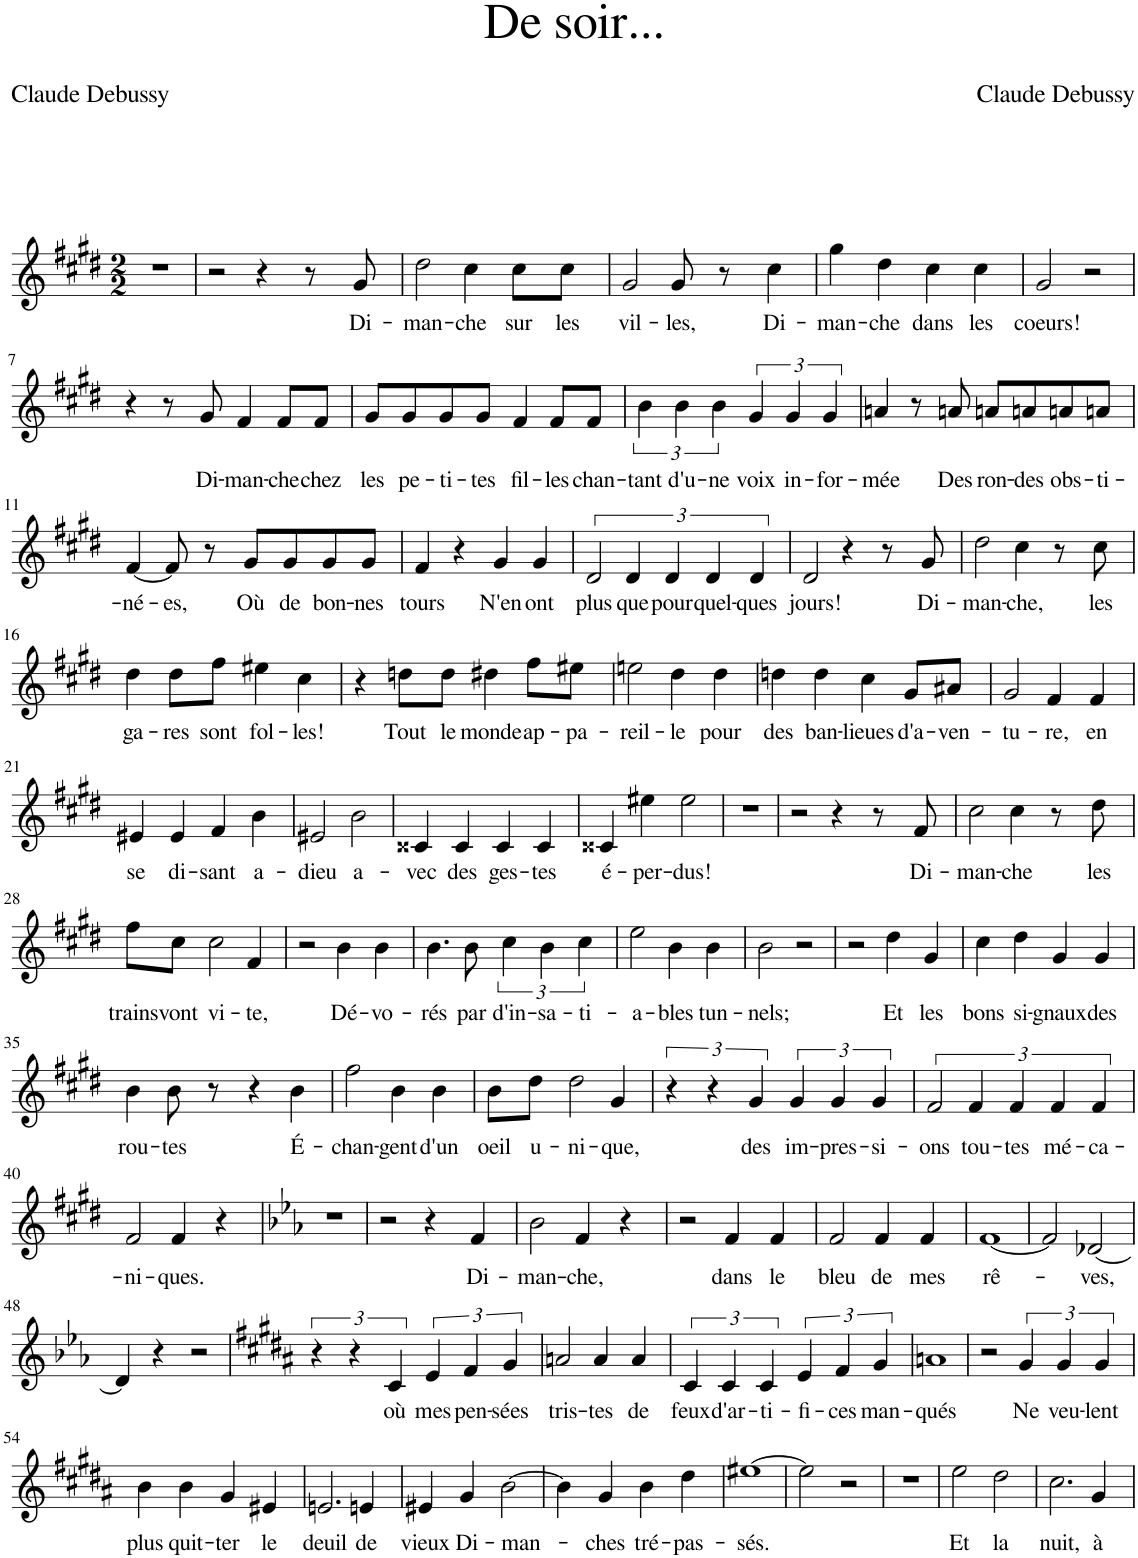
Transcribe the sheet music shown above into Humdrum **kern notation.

**kern	**text
*part1	*part1
*staff1	*staff1
*I"Piano	*
*I'Pno	*
*clefG2	*
*k[f#c#g#d#]	*
*M2/2	*
=1	=1
1r	.
=2	=2
2r	.
4r	.
8r	.
!	!LO:LY:b
8g#/	Di-
=3	=3
!	!LO:LY:b
2dd#\	-man-
!	!LO:LY:b
4cc#\	-che
!	!LO:LY:b
8cc#\L	sur
!	!LO:LY:b
8cc#\J	les
=4	=4
!	!LO:LY:b
2g#/	vil-
!	!LO:LY:b
8g#/	-les,
8r	.
!	!LO:LY:b
4cc#\	Di-
=5	=5
!	!LO:LY:b
4gg#\	-man-
!	!LO:LY:b
4dd#\	-che
!	!LO:LY:b
4cc#\	dans
!	!LO:LY:b
4cc#\	les
=6	=6
!	!LO:LY:b
2g#/	coeurs!
2r	.
!!LO:LB:g=z
=7	=7
4r	.
8r	.
!	!LO:LY:b
8g#/	Di-
!	!LO:LY:b
4f#/	-man-
!	!LO:LY:b
8f#/L	-che
!	!LO:LY:b
8f#/J	chez
=8	=8
!	!LO:LY:b
8g#/L	les
!	!LO:LY:b
8g#/	pe-
!	!LO:LY:b
8g#/	-ti-
!	!LO:LY:b
8g#/J	-tes
!	!LO:LY:b
4f#/	fil-
!	!LO:LY:b
8f#/L	-les
!	!LO:LY:b
8f#/J	chan-
=9	=9
!	!LO:LY:b
6b\	-tant
!	!LO:LY:b
6b\	d'u-
!	!LO:LY:b
6b\	-ne
!	!LO:LY:b
6g#/	voix
!	!LO:LY:b
6g#/	in-
!	!LO:LY:b
6g#/	-for-
=10	=10
!	!LO:LY:b
4an/	-mée
8r	.
!	!LO:LY:b
8an/	Des
!	!LO:LY:b
8an/L	ron-
!	!LO:LY:b
8an/	-des
!	!LO:LY:b
8an/	obs-
!	!LO:LY:b
8an/J	-ti-
!!LO:LB:g=z
=11	=11
!	!LO:LY:b
[4f#/	-né-
!	!LO:LY:b
8f#/]	-es,
8r	.
!	!LO:LY:b
8g#/L	Où
!	!LO:LY:b
8g#/	de
!	!LO:LY:b
8g#/	bon-
!	!LO:LY:b
8g#/J	-nes
=12	=12
!	!LO:LY:b
4f#/	tours
4r	.
!	!LO:LY:b
4g#/	N'en
!	!LO:LY:b
4g#/	ont
=13	=13
!	!LO:LY:b
3d#/	plus
!	!LO:LY:b
6d#/	que
!	!LO:LY:b
6d#/	pour
!	!LO:LY:b
6d#/	quel-
!	!LO:LY:b
6d#/	-ques
=14	=14
!	!LO:LY:b
2d#/	jours!
4r	.
8r	.
!	!LO:LY:b
8g#/	Di-
=15	=15
!	!LO:LY:b
2dd#\	-man-
!	!LO:LY:b
4cc#\	-che,
8r	.
!	!LO:LY:b
8cc#\	les
!!LO:LB:g=z
=16	=16
!	!LO:LY:b
4dd#\	ga-
!	!LO:LY:b
8dd#\L	-res
!	!LO:LY:b
8ff#\J	sont
!	!LO:LY:b
4ee#X\	fol-
!	!LO:LY:b
4cc#\	-les!
=17	=17
4r	.
!	!LO:LY:b
8ddn\L	Tout
!	!LO:LY:b
8dd\J	le
!	!LO:LY:b
4dd#X\	monde
!	!LO:LY:b
8ff#\L	ap-
!	!LO:LY:b
8ee#X\J	-pa-
=18	=18
!	!LO:LY:b
2een\	-reil-
!	!LO:LY:b
4dd#\	-le
!	!LO:LY:b
4dd#\	pour
=19	=19
!	!LO:LY:b
4ddn\	des
!	!LO:LY:b
4dd\	ban-
!	!LO:LY:b
4cc#\	-lieues
!	!LO:LY:b
8g#/L	d'a-
!	!LO:LY:b
8a#X/J	-ven-
=20	=20
!	!LO:LY:b
2g#/	-tu-
!	!LO:LY:b
4f#/	-re,
!	!LO:LY:b
4f#/	en
!!LO:LB:g=z
=21	=21
!	!LO:LY:b
4e#X/	se
!	!LO:LY:b
4e#/	di-
!	!LO:LY:b
4f#/	-sant
!	!LO:LY:b
4b\	a-
=22	=22
!	!LO:LY:b
2e#X/	-dieu
!	!LO:LY:b
2b\	a-
=23	=23
!	!LO:LY:b
4c##X/	-vec
!	!LO:LY:b
4c##/	des
!	!LO:LY:b
4c##/	ges-
!	!LO:LY:b
4c##/	-tes
=24	=24
!	!LO:LY:b
4c##X/	é-
!	!LO:LY:b
4ee#X\	-per-
!	!LO:LY:b
2ee#\	-dus!
=25	=25
1r	.
=26	=26
2r	.
4r	.
8r	.
!	!LO:LY:b
8f#/	Di-
=27	=27
!	!LO:LY:b
2cc#\	-man-
!	!LO:LY:b
4cc#\	-che
8r	.
!	!LO:LY:b
8dd#\	les
!!LO:LB:g=z
=28	=28
!	!LO:LY:b
8ff#\L	trains
!	!LO:LY:b
8cc#\J	vont
!	!LO:LY:b
2cc#\	vi-
!	!LO:LY:b
4f#/	-te,
=29	=29
2r	.
!	!LO:LY:b
4b\	Dé-
!	!LO:LY:b
4b\	-vo-
=30	=30
!	!LO:LY:b
4.b\	-rés
!	!LO:LY:b
8b\	par
!	!LO:LY:b
6cc#\	d'in-
!	!LO:LY:b
6b\	-sa-
!	!LO:LY:b
6cc#\	-ti-
=31	=31
!	!LO:LY:b
2ee\	-a-
!	!LO:LY:b
4b\	-bles
!	!LO:LY:b
4b\	tun-
=32	=32
!	!LO:LY:b
2b\	-nels;
2r	.
=33	=33
2r	.
!	!LO:LY:b
4dd#\	Et
!	!LO:LY:b
4g#/	les
=34	=34
!	!LO:LY:b
4cc#\	bons
!	!LO:LY:b
4dd#\	si-
!	!LO:LY:b
4g#/	-gnaux
!	!LO:LY:b
4g#/	des
!!LO:LB:g=z
=35	=35
!	!LO:LY:b
4b\	rou-
!	!LO:LY:b
8b\	-tes
8r	.
4r	.
!	!LO:LY:b
4b\	É-
=36	=36
!	!LO:LY:b
2ff#\	-chan-
!	!LO:LY:b
4b\	-gent
!	!LO:LY:b
4b\	d'un
=37	=37
!	!LO:LY:b
8b\L	oeil
!	!LO:LY:b
8dd#\J	u-
!	!LO:LY:b
2dd#\	-ni-
!	!LO:LY:b
4g#/	-que,
=38	=38
6r	.
6r	.
!	!LO:LY:b
6g#/	des
!	!LO:LY:b
6g#/	im-
!	!LO:LY:b
6g#/	-pres-
!	!LO:LY:b
6g#/	-si-
=39	=39
!	!LO:LY:b
3f#/	-ons
!	!LO:LY:b
6f#/	tou-
!	!LO:LY:b
6f#/	-tes
!	!LO:LY:b
6f#/	mé-
!	!LO:LY:b
6f#/	-ca-
!!LO:LB:g=z
=40	=40
!	!LO:LY:b
2f#/	-ni-
!	!LO:LY:b
4f#/	-ques.
4r	.
=41	=41
*k[b-e-a-]	*
1r	.
=42	=42
2r	.
4r	.
!	!LO:LY:b
4f/	Di-
=43	=43
!	!LO:LY:b
2b-\	-man-
!	!LO:LY:b
4f/	-che,
4r	.
=44	=44
2r	.
!	!LO:LY:b
4f/	dans
!	!LO:LY:b
4f/	le
=45	=45
!	!LO:LY:b
2f/	bleu
!	!LO:LY:b
4f/	de
!	!LO:LY:b
4f/	mes
=46	=46
!	!LO:LY:b
[1f	rê-
=47	=47
2f/]	.
!	!LO:LY:b
[2d-X/	-ves,
!!LO:LB:g=z
=48	=48
4d-/]	.
4r	.
2r	.
=49	=49
*k[f#c#g#d#a#]	*
6r	.
6r	.
!	!LO:LY:b
6c#/	où
!	!LO:LY:b
6e/	mes
!	!LO:LY:b
6f#/	pen-
!	!LO:LY:b
6g#/	-sées
=50	=50
!	!LO:LY:b
2an/	tris-
!	!LO:LY:b
4a/	-tes
!	!LO:LY:b
4a/	de
=51	=51
!	!LO:LY:b
6c#/	feux
!	!LO:LY:b
6c#/	d'ar-
!	!LO:LY:b
6c#/	-ti-
!	!LO:LY:b
6e/	-fi-
!	!LO:LY:b
6f#/	-ces
!	!LO:LY:b
6g#/	man-
=52	=52
!	!LO:LY:b
1an	-qués
=53	=53
2r	.
!	!LO:LY:b
6g#/	Ne
!	!LO:LY:b
6g#/	veu-
!	!LO:LY:b
6g#/	-lent
!!LO:LB:g=z
=54	=54
!	!LO:LY:b
4b\	plus
!	!LO:LY:b
4b\	quit-
!	!LO:LY:b
4g#/	-ter
!	!LO:LY:b
4e#X/	le
=55	=55
!	!LO:LY:b
2.en/	deuil
!	!LO:LY:b
4en/	de
=56	=56
!	!LO:LY:b
4e#X/	vieux
!	!LO:LY:b
4g#/	Di-
!	!LO:LY:b
[2b\	-man-
=57	=57
4b\]	.
!	!LO:LY:b
4g#/	-ches
!	!LO:LY:b
4b\	tré-
!	!LO:LY:b
4dd#\	-pas-
=58	=58
!	!LO:LY:b
[1ee#X	-sés.
=59	=59
2ee#\]	.
2r	.
=60	=60
1r	.
=61	=61
!	!LO:LY:b
2ee\	Et
!	!LO:LY:b
2dd#\	la
=62	=62
!	!LO:LY:b
2.cc#\	nuit,
!	!LO:LY:b
4g#/	à
=	=
*-	*-
